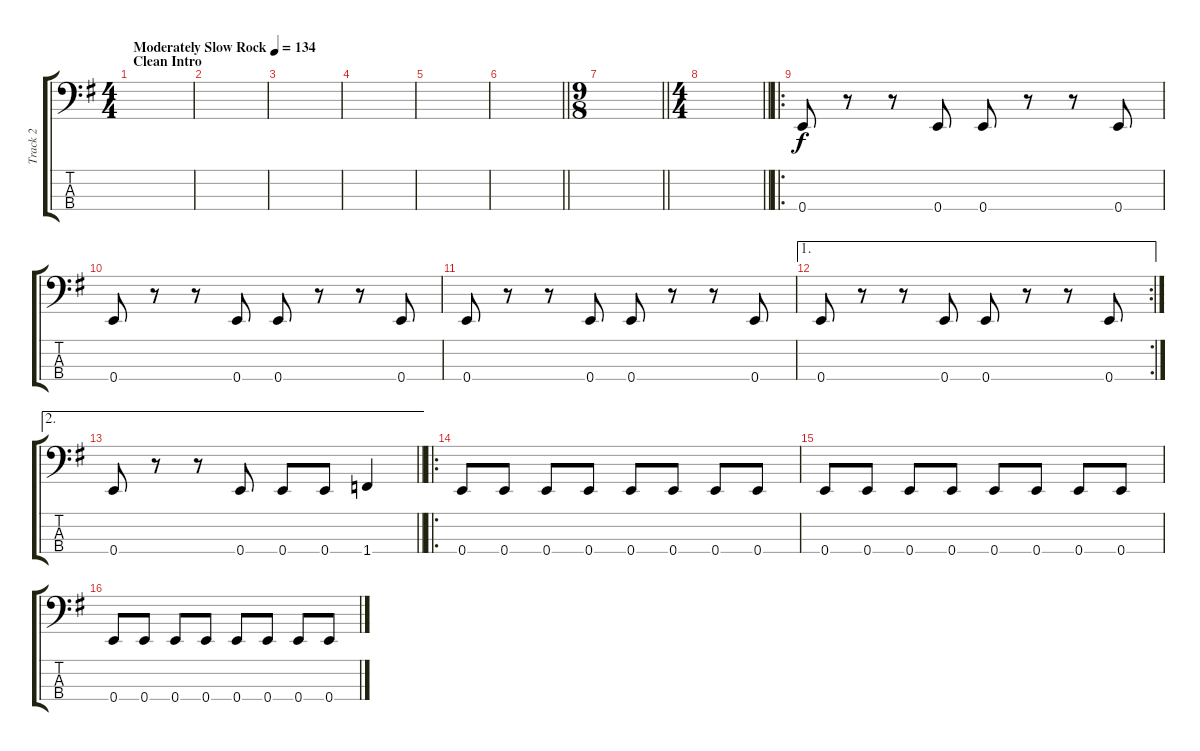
\track ("Track 2" "Track 2") {instrument electricbassfinger}
\staff {score tabs}
\tuning (G2 D2 A1 E1) {hide}
\ts (4 4)
\section ("" "Clean Intro")
\tempo (134 "Moderately Slow Rock")
\clef f4
\ks g
|
|
|
|
|
\barLineRight lightlight
|
\ts (9 8)
\barLineRight lightlight
|
\ts (4 4)
\barLineRight lightlight
|
\ro
0.4.8 r.8 r.8 0.4.8 0.4.8 r.8 r.8 0.4.8 |
0.4.8 r.8 r.8 0.4.8 0.4.8 r.8 r.8 0.4.8 |
0.4.8 r.8 r.8 0.4.8 0.4.8 r.8 r.8 0.4.8 |
\ae 1
\rc 2
0.4.8 r.8 r.8 0.4.8 0.4.8 r.8 r.8 0.4.8 |
\ae 2
\barLineRight lightlight
0.4.8 r.8 r.8 0.4.8 0.4.8 0.4.8 1.4.4 |
\ro
0.4.8 0.4.8 0.4.8 0.4.8 0.4.8 0.4.8 0.4.8 0.4.8 |
0.4.8 0.4.8 0.4.8 0.4.8 0.4.8 0.4.8 0.4.8 0.4.8 |
0.4.8 0.4.8 0.4.8 0.4.8 0.4.8 0.4.8 0.4.8 0.4.8
